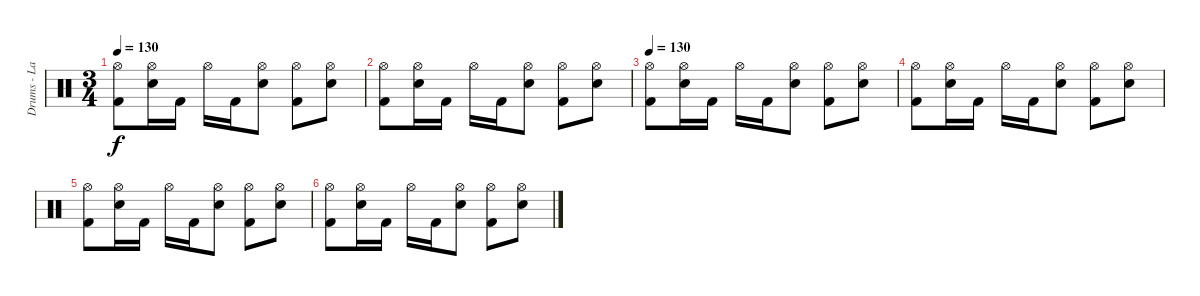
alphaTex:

\track ("Drums - Lars Ulrich" "Drums - La") {instrument percussion}
\staff {score}
\articulation defaults
\ts (3 4)
\tempo 130
\clef neutral
\ks c
("Hi-Hat (open)" "Kick (hit) 2").8{dy f} ("Hi-Hat (open)" "Electric Snare (hit)").16 "Kick (hit) 2".16 "Hi-Hat (open)".16 "Kick (hit) 2".16 ("Hi-Hat (open)" "Electric Snare (hit)").8 ("Hi-Hat (open)" "Kick (hit) 2").8 ("Hi-Hat (open)" "Electric Snare (hit)").8 |
("Hi-Hat (open)" "Kick (hit) 2").8 ("Hi-Hat (open)" "Electric Snare (hit)").16 "Kick (hit) 2".16 "Hi-Hat (open)".16 "Kick (hit) 2".16 ("Hi-Hat (open)" "Electric Snare (hit)").8 ("Hi-Hat (open)" "Kick (hit) 2").8 ("Hi-Hat (open)" "Electric Snare (hit)").8 |
\tempo 130
("Hi-Hat (open)" "Kick (hit) 2").8 ("Hi-Hat (open)" "Electric Snare (hit)").16 "Kick (hit) 2".16 "Hi-Hat (open)".16 "Kick (hit) 2".16 ("Hi-Hat (open)" "Electric Snare (hit)").8 ("Hi-Hat (open)" "Kick (hit) 2").8 ("Hi-Hat (open)" "Electric Snare (hit)").8 |
("Hi-Hat (open)" "Kick (hit) 2").8 ("Hi-Hat (open)" "Electric Snare (hit)").16 "Kick (hit) 2".16 "Hi-Hat (open)".16 "Kick (hit) 2".16 ("Hi-Hat (open)" "Electric Snare (hit)").8 ("Hi-Hat (open)" "Kick (hit) 2").8 ("Hi-Hat (open)" "Electric Snare (hit)").8 |
("Hi-Hat (open)" "Kick (hit) 2").8 ("Hi-Hat (open)" "Electric Snare (hit)").16 "Kick (hit) 2".16 "Hi-Hat (open)".16 "Kick (hit) 2".16 ("Hi-Hat (open)" "Electric Snare (hit)").8 ("Hi-Hat (open)" "Kick (hit) 2").8 ("Hi-Hat (open)" "Electric Snare (hit)").8 |
("Hi-Hat (open)" "Kick (hit) 2").8 ("Hi-Hat (open)" "Electric Snare (hit)").16 "Kick (hit) 2".16 "Hi-Hat (open)".16 "Kick (hit) 2".16 ("Hi-Hat (open)" "Electric Snare (hit)").8 ("Hi-Hat (open)" "Kick (hit) 2").8 ("Hi-Hat (open)" "Electric Snare (hit)").8
